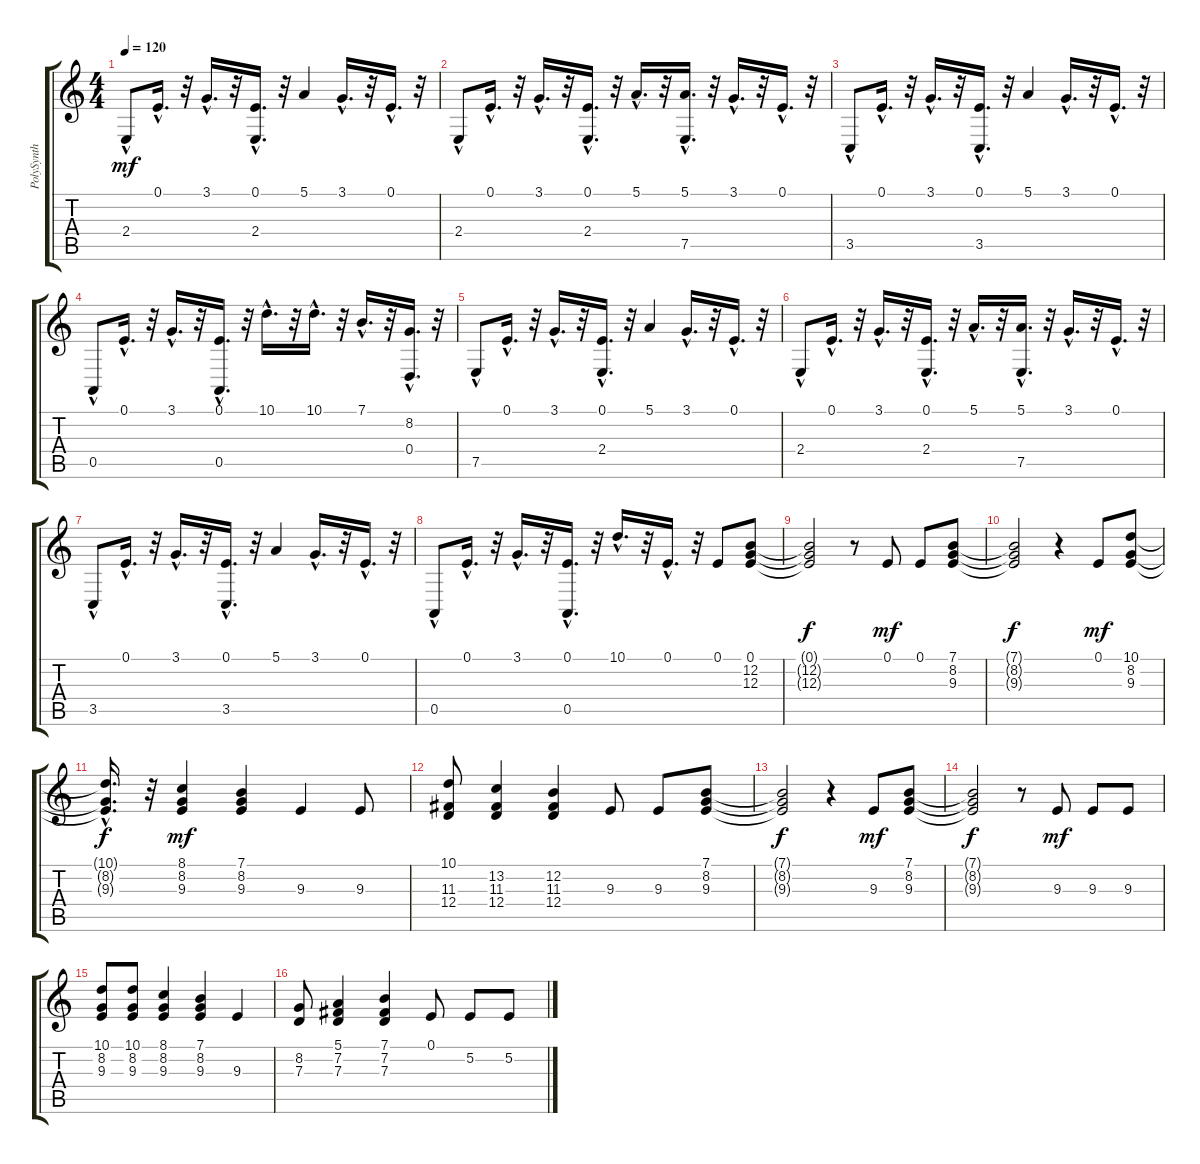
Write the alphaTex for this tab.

\track ("PolySynth" "PolySynth") {instrument pad3polysynth}
\staff {score tabs}
\tuning (E4 B3 G3 D3 A2 E2) {hide}
\ts (4 4)
\tempo 120
\clef g2
\ks c
2.4{hac}.8{dy mf instrument pad3polysynth} 0.1{hac}.16{d} r.32 3.1{hac}.16{d} r.32 (0.1{hac} 2.4{hac}).16{d} r.32 5.1.4 3.1{hac}.16{d} r.32 0.1{hac}.16{d} r.32 |
2.4{hac}.8 0.1{hac}.16{d} r.32 3.1{hac}.16{d} r.32 (0.1{hac} 2.4{hac}).16{d} r.32 5.1{hac}.16{d} r.32 (5.1{hac} 7.5{hac}).16{d} r.32 3.1{hac}.16{d} r.32 0.1{hac}.16{d} r.32 |
3.5{hac}.8 0.1{hac}.16{d} r.32 3.1{hac}.16{d} r.32 (0.1{hac} 3.5{hac}).16{d} r.32 5.1.4 3.1{hac}.16{d} r.32 0.1{hac}.16{d} r.32 |
0.5{hac}.8 0.1{hac}.16{d} r.32 3.1{hac}.16{d} r.32 (0.1{hac} 0.5{hac}).16{d} r.32 10.1{hac}.16{d} r.32 10.1{hac}.16{d} r.32 7.1{hac}.16{d} r.32 (8.2{hac} 0.4{hac}).16{d} r.32 |
7.5{hac}.8 0.1{hac}.16{d} r.32 3.1{hac}.16{d} r.32 (0.1{hac} 2.4{hac}).16{d} r.32 5.1.4 3.1{hac}.16{d} r.32 0.1{hac}.16{d} r.32 |
2.4{hac}.8 0.1{hac}.16{d} r.32 3.1{hac}.16{d} r.32 (0.1{hac} 2.4{hac}).16{d} r.32 5.1{hac}.16{d} r.32 (5.1{hac} 7.5{hac}).16{d} r.32 3.1{hac}.16{d} r.32 0.1{hac}.16{d} r.32 |
3.5{hac}.8 0.1{hac}.16{d} r.32 3.1{hac}.16{d} r.32 (0.1{hac} 3.5{hac}).16{d} r.32 5.1.4 3.1{hac}.16{d} r.32 0.1{hac}.16{d} r.32 |
0.5{hac}.8 0.1{hac}.16{d} r.32 3.1{hac}.16{d} r.32 (0.1{hac} 0.5{hac}).16{d} r.32 10.1{hac}.16{d} r.32 0.1{hac}.16{d} r.32 0.1.8 (0.1 12.2 12.3).8 |
(0.1{t} 12.2{t} 12.3{t}).2{dy f} r.8 0.1.8{dy mf} 0.1.8 (7.1 8.2 9.3).8 |
(7.1{t} 8.2{t} 9.3{t}).2{dy f} r.4 0.1.8{dy mf} (10.1 8.2 9.3).8 |
(10.1{hac t} 8.2{hac t} 9.3{hac t}).16{d dy f} r.32 (8.1 8.2 9.3).4{dy mf} (7.1 8.2 9.3).4 9.3.4 9.3.8 |
(10.1 11.3 12.4).8 (13.2 11.3 12.4).4 (12.2 11.3 12.4).4 9.3.8 9.3.8 (7.1 8.2 9.3).8 |
(7.1{t} 8.2{t} 9.3{t}).2{dy f} r.4 9.3.8{dy mf} (7.1 8.2 9.3).8 |
(7.1{t} 8.2{t} 9.3{t}).2{dy f} r.8 9.3.8{dy mf} 9.3.8 9.3.8 |
(10.1 8.2 9.3).8 (10.1 8.2 9.3).8 (8.1 8.2 9.3).4 (7.1 8.2 9.3).4 9.3.4 |
(8.2 7.3).8 (5.1 7.2 7.3).4 (7.1 7.2 7.3).4 0.1.8 5.2.8 5.2.8
